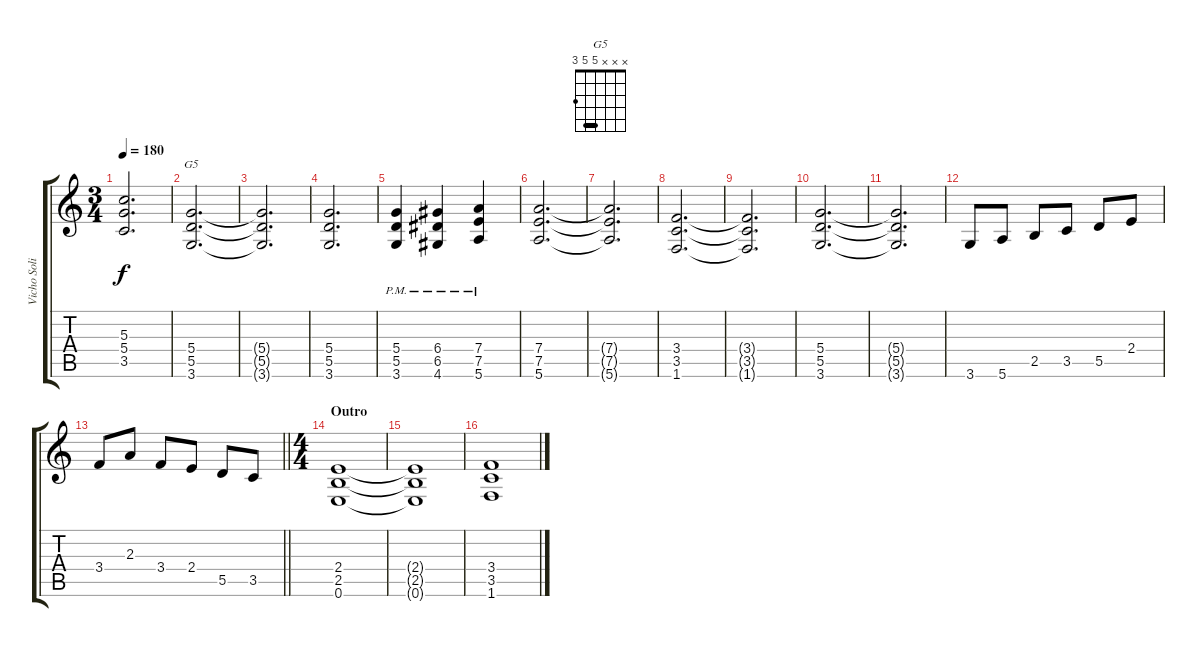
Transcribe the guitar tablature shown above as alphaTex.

\track ("Vicho Solis" "Vicho Soli") {instrument distortionguitar}
\staff {score tabs}
\tuning (E4 B3 G3 D3 A2 E2) {hide}
\chord ("G5" x x x 5 5 3) {barre 5}
\ts (3 4)
\tempo 180
\clef g2
\ks c
(5.3{t} 5.4{t} 3.5{t}).2{d dy f} |
(5.4 5.5 3.6).2{d ch "G5"} |
(5.4{t} 5.5{t} 3.6{t}).2{d} |
(5.4 5.5 3.6).2{d} |
(5.4{pm} 5.5{pm} 3.6{pm}).4 (6.4{pm} 6.5{pm} 4.6{pm}).4 (7.4{pm} 7.5{pm} 5.6{pm}).4 |
(7.4 7.5 5.6).2{d} |
(7.4{t} 7.5{t} 5.6{t}).2{d} |
(3.4 3.5 1.6).2{d} |
(3.4{t} 3.5{t} 1.6{t}).2{d} |
(5.4 5.5 3.6).2{d} |
(5.4{t} 5.5{t} 3.6{t}).2{d} |
3.6.8 5.6.8 2.5.8 3.5.8 5.5.8 2.4.8 |
\barLineRight lightlight
3.4.8 2.3.8 3.4.8 2.4.8 5.5.8 3.5.8 |
\ts (4 4)
\section ("" "Outro")
(2.4 2.5 0.6).1 |
(2.4{t} 2.5{t} 0.6{t}).1 |
(3.4 3.5 1.6).1
